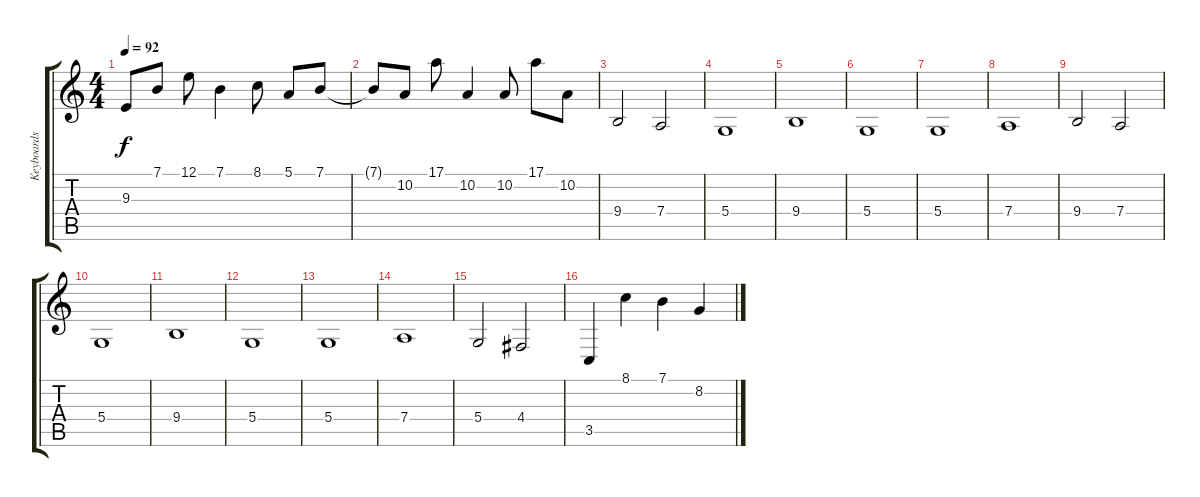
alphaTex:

\track ("Keyboards" "Keyboards") {instrument pad4choir}
\staff {score tabs}
\tuning (E4 B3 G3 D3 A2 E2) {hide}
\ts (4 4)
\tempo 92
\clef g2
\ks c
9.3.8{dy f} 7.1.8{volume 11 instrument fx4atmosphere} 12.1.8 7.1.4 8.1.8 5.1.8 7.1.8 |
7.1{t}.8 10.2.8 17.1.8 10.2.4 10.2.8 17.1.8 10.2.8 |
9.4.2{volume 13 instrument pad4choir} 7.4.2 |
5.4.1 |
9.4.1 |
5.4.1 |
5.4.1 |
7.4.1 |
9.4.2 7.4.2 |
5.4.1 |
9.4.1 |
5.4.1 |
5.4.1 |
7.4.1 |
5.4.2 4.4.2 |
3.5.4 8.1.4 7.1.4 8.2.4
